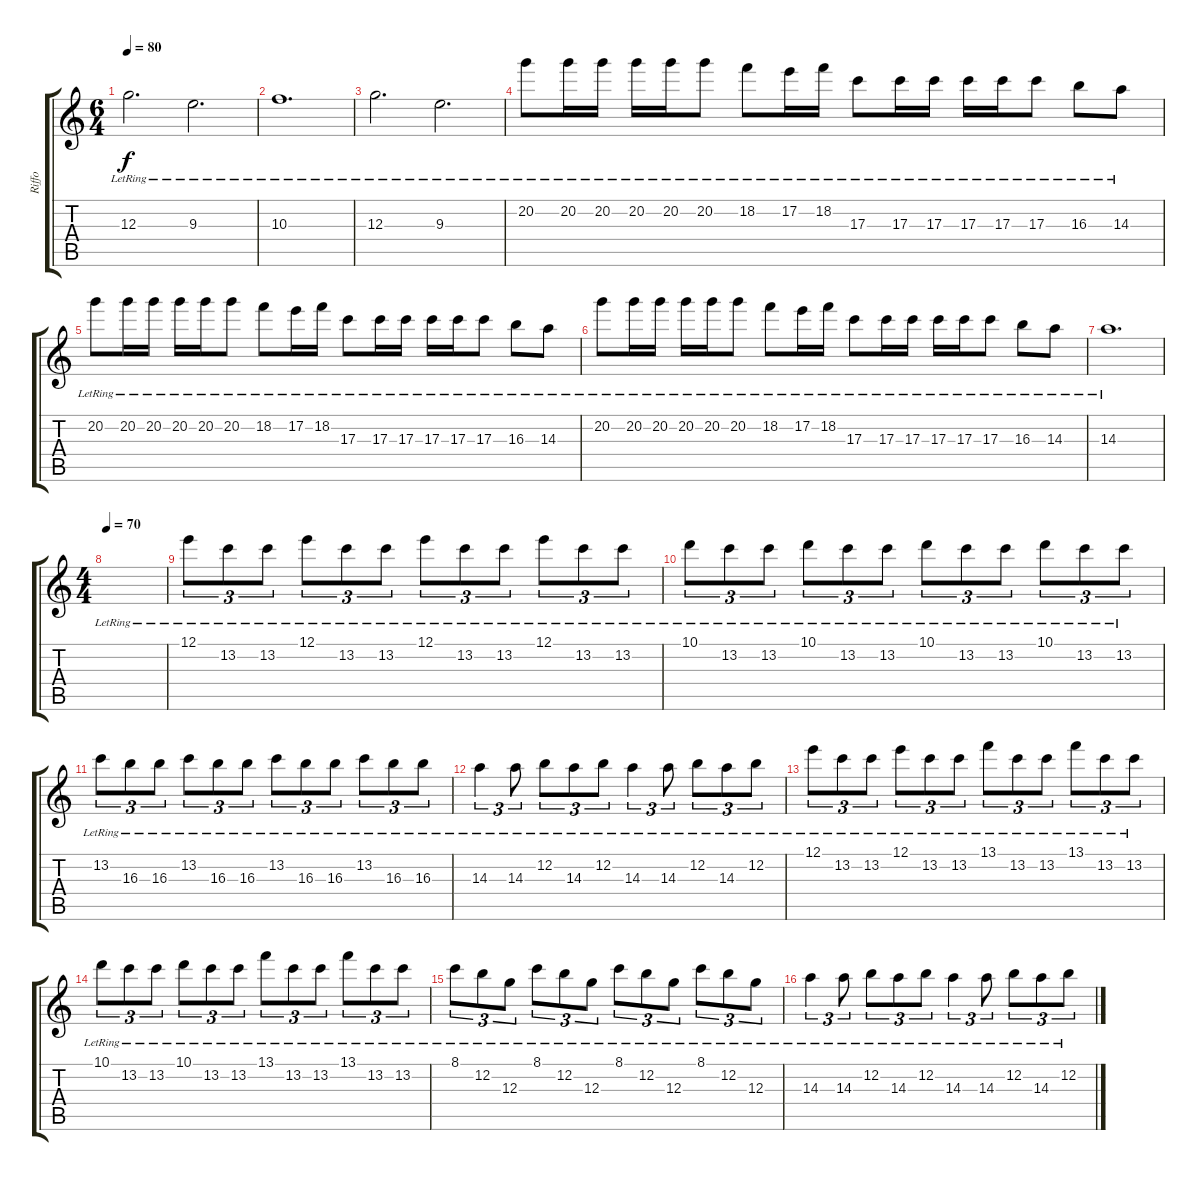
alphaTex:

\track ("Riffo" "Riffo") {instrument electricguitarclean}
\staff {score tabs}
\tuning (E4 B3 G3 D3 A2 E2) {hide}
\ts (6 4)
\tempo 80
\clef g2
\ks c
12.3{lr}.2{d dy f} 9.3{lr}.2{d} |
10.3{lr}.1{d} |
12.3{lr}.2{d} 9.3{lr}.2{d} |
20.2{lr}.8 20.2{lr}.16 20.2{lr}.16 20.2{lr}.16 20.2{lr}.16 20.2{lr}.8 18.2{lr}.8 17.2{lr}.16 18.2{lr}.16 17.3{lr}.8 17.3{lr}.16 17.3{lr}.16 17.3{lr}.16 17.3{lr}.16 17.3{lr}.8 16.3{lr}.8 14.3{lr}.8 |
20.2{lr}.8 20.2{lr}.16 20.2{lr}.16 20.2{lr}.16 20.2{lr}.16 20.2{lr}.8 18.2{lr}.8 17.2{lr}.16 18.2{lr}.16 17.3{lr}.8 17.3{lr}.16 17.3{lr}.16 17.3{lr}.16 17.3{lr}.16 17.3{lr}.8 16.3{lr}.8 14.3{lr}.8 |
20.2{lr}.8 20.2{lr}.16 20.2{lr}.16 20.2{lr}.16 20.2{lr}.16 20.2{lr}.8 18.2{lr}.8 17.2{lr}.16 18.2{lr}.16 17.3{lr}.8 17.3{lr}.16 17.3{lr}.16 17.3{lr}.16 17.3{lr}.16 17.3{lr}.8 16.3{lr}.8 14.3{lr}.8 |
14.3{lr}.1{d} |
\ts (4 4)
\tempo 70
|
12.1{lr}.8{tu (3 2)} 13.2{lr}.8{tu (3 2)} 13.2{lr}.8{tu (3 2)} 12.1{lr}.8{tu (3 2)} 13.2{lr}.8{tu (3 2)} 13.2{lr}.8{tu (3 2)} 12.1{lr}.8{tu (3 2)} 13.2{lr}.8{tu (3 2)} 13.2{lr}.8{tu (3 2)} 12.1{lr}.8{tu (3 2)} 13.2{lr}.8{tu (3 2)} 13.2{lr}.8{tu (3 2)} |
10.1{lr}.8{tu (3 2)} 13.2{lr}.8{tu (3 2)} 13.2{lr}.8{tu (3 2)} 10.1{lr}.8{tu (3 2)} 13.2{lr}.8{tu (3 2)} 13.2{lr}.8{tu (3 2)} 10.1{lr}.8{tu (3 2)} 13.2{lr}.8{tu (3 2)} 13.2{lr}.8{tu (3 2)} 10.1{lr}.8{tu (3 2)} 13.2{lr}.8{tu (3 2)} 13.2{lr}.8{tu (3 2)} |
13.2{lr}.8{tu (3 2)} 16.3{lr}.8{tu (3 2)} 16.3{lr}.8{tu (3 2)} 13.2{lr}.8{tu (3 2)} 16.3{lr}.8{tu (3 2)} 16.3{lr}.8{tu (3 2)} 13.2{lr}.8{tu (3 2)} 16.3{lr}.8{tu (3 2)} 16.3{lr}.8{tu (3 2)} 13.2{lr}.8{tu (3 2)} 16.3{lr}.8{tu (3 2)} 16.3{lr}.8{tu (3 2)} |
14.3{lr}.4{tu (3 2)} 14.3{lr}.8{tu (3 2)} 12.2{lr}.8{tu (3 2)} 14.3{lr}.8{tu (3 2)} 12.2{lr}.8{tu (3 2)} 14.3{lr}.4{tu (3 2)} 14.3{lr}.8{tu (3 2)} 12.2{lr}.8{tu (3 2)} 14.3{lr}.8{tu (3 2)} 12.2{lr}.8{tu (3 2)} |
12.1{lr}.8{tu (3 2)} 13.2{lr}.8{tu (3 2)} 13.2{lr}.8{tu (3 2)} 12.1{lr}.8{tu (3 2)} 13.2{lr}.8{tu (3 2)} 13.2{lr}.8{tu (3 2)} 13.1{lr}.8{tu (3 2)} 13.2{lr}.8{tu (3 2)} 13.2{lr}.8{tu (3 2)} 13.1{lr}.8{tu (3 2)} 13.2{lr}.8{tu (3 2)} 13.2{lr}.8{tu (3 2)} |
10.1{lr}.8{tu (3 2)} 13.2{lr}.8{tu (3 2)} 13.2{lr}.8{tu (3 2)} 10.1{lr}.8{tu (3 2)} 13.2{lr}.8{tu (3 2)} 13.2{lr}.8{tu (3 2)} 13.1{lr}.8{tu (3 2)} 13.2{lr}.8{tu (3 2)} 13.2{lr}.8{tu (3 2)} 13.1{lr}.8{tu (3 2)} 13.2{lr}.8{tu (3 2)} 13.2{lr}.8{tu (3 2)} |
8.1{lr}.8{tu (3 2)} 12.2{lr}.8{tu (3 2)} 12.3{lr}.8{tu (3 2)} 8.1{lr}.8{tu (3 2)} 12.2{lr}.8{tu (3 2)} 12.3{lr}.8{tu (3 2)} 8.1{lr}.8{tu (3 2)} 12.2{lr}.8{tu (3 2)} 12.3{lr}.8{tu (3 2)} 8.1{lr}.8{tu (3 2)} 12.2{lr}.8{tu (3 2)} 12.3{lr}.8{tu (3 2)} |
14.3{lr}.4{tu (3 2)} 14.3{lr}.8{tu (3 2)} 12.2{lr}.8{tu (3 2)} 14.3{lr}.8{tu (3 2)} 12.2{lr}.8{tu (3 2)} 14.3{lr}.4{tu (3 2)} 14.3{lr}.8{tu (3 2)} 12.2{lr}.8{tu (3 2)} 14.3{lr}.8{tu (3 2)} 12.2{lr}.8{tu (3 2)}
